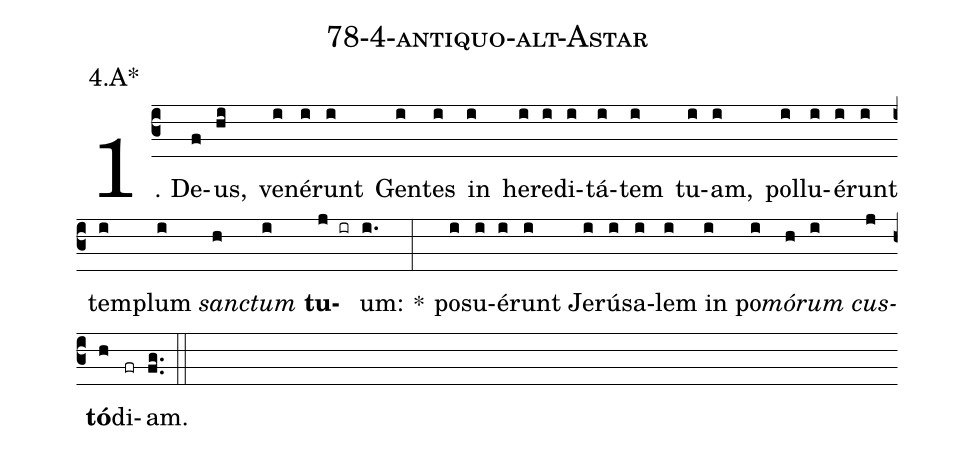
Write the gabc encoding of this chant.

name: 78-4-antiquo-alt-Astar;
annotation: 4.A*;
%%
(c3)1. De(f)us,(hi) ve(i)né(i)runt(i) Gen(i)tes(i) in(i) he(i)re(i)di(i)tá(i)tem(i) tu(i)am,(i) pol(i)lu(i)é(i)runt(i) tem(i)plum(i) <i>sanc</i>(h)<i>tum</i>(i) <b>tu</b>(j ir)um:(i.) *(:) po(i)su(i)é(i)runt(i) Je(i)rú(i)sa(i)lem(i) in(i) po(i)<i>mó</i>(h)<i>rum</i>(i) <i>cus</i>(j)<b>tó</b>(h)di(fr)am.(fg..) (::)
